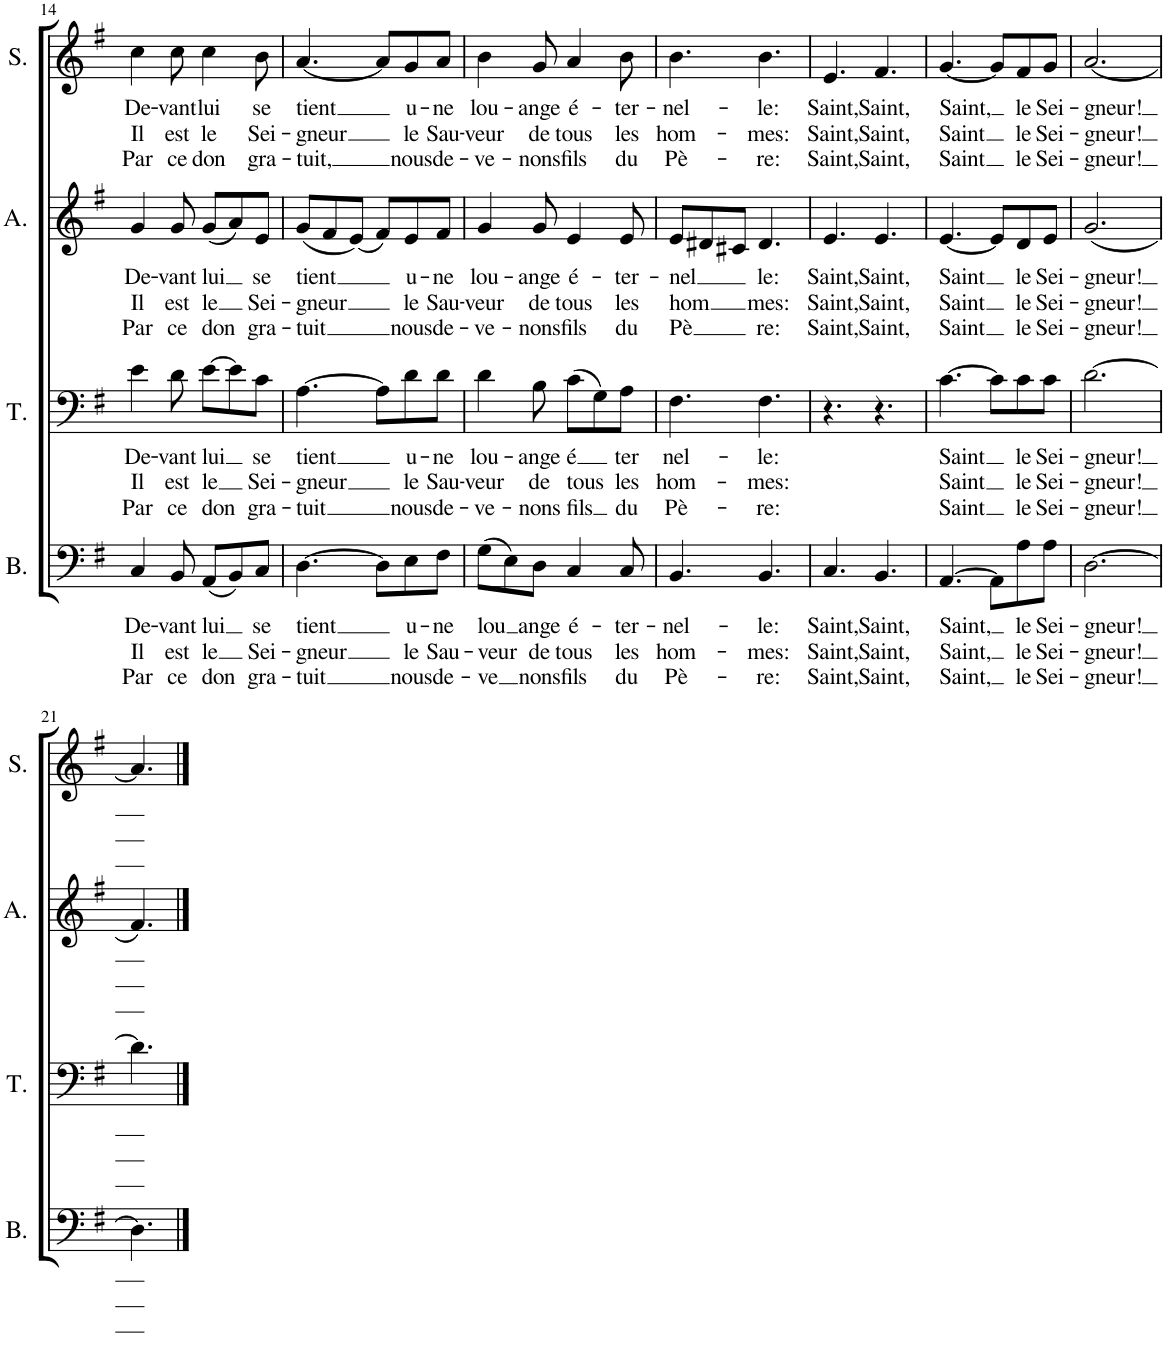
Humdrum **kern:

**kern	**text	**text	**text	**kern	**text	**text	**text	**kern	**text	**text	**text	**kern	**text	**text	**text
*part4	*part4	*part4	*part4	*part3	*part3	*part3	*part3	*part2	*part2	*part2	*part2	*part1	*part1	*part1	*part1
*staff4	*staff4	*staff4	*staff4	*staff3	*staff3	*staff3	*staff3	*staff2	*staff2	*staff2	*staff2	*staff1	*staff1	*staff1	*staff1
*I"Bass	*	*	*	*I"Tenor	*	*	*	*I"Alto	*	*	*	*I"Soprano	*	*	*
*I'B.	*	*	*	*I'T.	*	*	*	*I'A.	*	*	*	*I'S.	*	*	*
!!LO:PB:g=z
*clefF4	*	*	*	*clefF4	*	*	*	*clefG2	*	*	*	*clefG2	*	*	*
*k[f#]	*	*	*	*k[f#]	*	*	*	*k[f#]	*	*	*	*k[f#]	*	*	*
*M6/8	*	*	*	*M6/8	*	*	*	*M6/8	*	*	*	*M6/8	*	*	*
=14	=14	=14	=14	=14	=14	=14	=14	=14	=14	=14	=14	=14	=14	=14	=14
!	!LO:LY:b	!LO:LY:b	!LO:LY:b	!	!LO:LY:b	!LO:LY:b	!LO:LY:b	!	!LO:LY:b	!LO:LY:b	!LO:LY:b	!	!LO:LY:b	!LO:LY:b	!LO:LY:b
4C/	De-	Il	Par	4e\	De-	Il	Par	4g/	De-	Il	Par	4cc\	De-	Il	Par
!	!LO:LY:b	!LO:LY:b	!LO:LY:b	!	!LO:LY:b	!LO:LY:b	!LO:LY:b	!	!LO:LY:b	!LO:LY:b	!LO:LY:b	!	!LO:LY:b	!LO:LY:b	!LO:LY:b
8BB/	-vant	est	ce	8d\	-vant	est	ce	8g/	-vant	est	ce	8cc\	-vant	est	ce
!	!LO:LY:b	!LO:LY:b	!LO:LY:b	!	!LO:LY:b	!LO:LY:b	!LO:LY:b	!	!LO:LY:b	!LO:LY:b	!LO:LY:b	!	!LO:LY:b	!LO:LY:b	!LO:LY:b
(8AA/L	lui	le	don	[8e\L	lui	le	don	(8g/L	lui	le	don	4cc\	lui	le	don
8BB/)	.	.	.	8e\]	.	.	.	8a/)	.	.	.	.	.	.	.
!	!LO:LY:b	!LO:LY:b	!LO:LY:b	!	!LO:LY:b	!LO:LY:b	!LO:LY:b	!	!LO:LY:b	!LO:LY:b	!LO:LY:b	!	!LO:LY:b	!LO:LY:b	!LO:LY:b
8C/J	se	Sei-	gra-	8c\J	se	Sei-	gra-	8e/J	se	Sei-	gra-	8b\	se	Sei-	gra-
=15	=15	=15	=15	=15	=15	=15	=15	=15	=15	=15	=15	=15	=15	=15	=15
!	!LO:LY:b	!LO:LY:b	!LO:LY:b	!	!LO:LY:b	!LO:LY:b	!LO:LY:b	!	!LO:LY:b	!LO:LY:b	!LO:LY:b	!	!LO:LY:b	!LO:LY:b	!LO:LY:b
[4.D\	tient	-gneur	-tuit	[4.A\	tient	-gneur	-tuit	(8g/L	tient	-gneur	-tuit	[4.a/	tient	-gneur	-tuit,
.	.	.	.	.	.	.	.	8f#/	.	.	.	.	.	.	.
.	.	.	.	.	.	.	.	(8e/J)	.	.	.	.	.	.	.
8D\L]	.	.	.	8A\L]	.	.	.	8f#/L)	.	.	.	8a/L]	.	.	.
!	!LO:LY:b	!LO:LY:b	!LO:LY:b	!	!LO:LY:b	!LO:LY:b	!LO:LY:b	!	!LO:LY:b	!LO:LY:b	!LO:LY:b	!	!LO:LY:b	!LO:LY:b	!LO:LY:b
8E\	u-	le	nous	8d\	u-	le	nous	8e/	u-	le	nous	8g/	u-	le	nous
!	!LO:LY:b	!LO:LY:b	!LO:LY:b	!	!LO:LY:b	!LO:LY:b	!LO:LY:b	!	!LO:LY:b	!LO:LY:b	!LO:LY:b	!	!LO:LY:b	!LO:LY:b	!LO:LY:b
8F#\J	-ne	Sau-	de-	8d\J	-ne	Sau-	de-	8f#/J	-ne	Sau-	de-	8a/J	-ne	Sau-	de-
=16	=16	=16	=16	=16	=16	=16	=16	=16	=16	=16	=16	=16	=16	=16	=16
!	!LO:LY:b	!LO:LY:b	!LO:LY:b	!	!LO:LY:b	!LO:LY:b	!LO:LY:b	!	!LO:LY:b	!LO:LY:b	!LO:LY:b	!	!LO:LY:b	!LO:LY:b	!LO:LY:b
(8G\L	-lou	-veur	-ve	4d\	lou-	-veur	-ve-	4g/	lou-	-veur	-ve-	4b\	lou-	-veur	-ve-
8E\)	.	.	.	.	.	.	.	.	.	.	.	.	.	.	.
!	!LO:LY:b	!LO:LY:b	!LO:LY:b	!	!LO:LY:b	!LO:LY:b	!LO:LY:b	!	!LO:LY:b	!LO:LY:b	!LO:LY:b	!	!LO:LY:b	!LO:LY:b	!LO:LY:b
8D\J	ange	de	nons	8B\	-ange	de	-nons	8g/	-ange	de	-nons	8g/	-ange	de	-nons
!	!LO:LY:b	!LO:LY:b	!LO:LY:b	!	!LO:LY:b	!LO:LY:b	!LO:LY:b	!	!LO:LY:b	!LO:LY:b	!LO:LY:b	!	!LO:LY:b	!LO:LY:b	!LO:LY:b
4C/	é-	tous	fils	(8c\L	é	tous	-fils	4e/	é-	tous	fils	4a/	é-	tous	fils
.	.	.	.	8G\)	.	.	.	.	.	.	.	.	.	.	.
!	!LO:LY:b	!LO:LY:b	!LO:LY:b	!	!LO:LY:b	!LO:LY:b	!LO:LY:b	!	!LO:LY:b	!LO:LY:b	!LO:LY:b	!	!LO:LY:b	!LO:LY:b	!LO:LY:b
8C/	-ter-	les	du	8A\J	ter	les	du	8e/	-ter-	les	du	8b\	-ter-	les	du
=17	=17	=17	=17	=17	=17	=17	=17	=17	=17	=17	=17	=17	=17	=17	=17
!	!LO:LY:b	!LO:LY:b	!LO:LY:b	!	!LO:LY:b	!LO:LY:b	!LO:LY:b	!	!LO:LY:b	!LO:LY:b	!LO:LY:b	!	!LO:LY:b	!LO:LY:b	!LO:LY:b
4.BB/	-nel-	hom-	Pè-	4.F#\	nel-	hom-	Pè-	8e/L	-nel	hom	Pè	4.b\	-nel-	hom-	Pè-
.	.	.	.	.	.	.	.	8d#X/	.	.	.	.	.	.	.
.	.	.	.	.	.	.	.	8c#X/J	.	.	.	.	.	.	.
!	!LO:LY:b	!LO:LY:b	!LO:LY:b	!	!LO:LY:b	!LO:LY:b	!LO:LY:b	!	!LO:LY:b	!LO:LY:b	!LO:LY:b	!	!LO:LY:b	!LO:LY:b	!LO:LY:b
4.BB/	-le:	-mes:	-re:	4.F#\	-le:	-mes:	-re:	4.d#/	le:	mes:	re:	4.b\	-le:	-mes:	-re:
=18	=18	=18	=18	=18	=18	=18	=18	=18	=18	=18	=18	=18	=18	=18	=18
!	!LO:LY:b	!LO:LY:b	!LO:LY:b	!	!	!	!	!	!LO:LY:b	!LO:LY:b	!LO:LY:b	!	!LO:LY:b	!LO:LY:b	!LO:LY:b
4.C/	Saint,	Saint,	Saint,	4.r	.	.	.	4.e/	Saint,	Saint,	Saint,	4.e/	Saint,	Saint,	Saint,
!	!LO:LY:b	!LO:LY:b	!LO:LY:b	!	!	!	!	!	!LO:LY:b	!LO:LY:b	!LO:LY:b	!	!LO:LY:b	!LO:LY:b	!LO:LY:b
4.BB/	Saint,	Saint,	Saint,	4.r	.	.	.	4.e/	Saint,	Saint,	Saint,	4.f#/	Saint,	Saint,	Saint,
=19	=19	=19	=19	=19	=19	=19	=19	=19	=19	=19	=19	=19	=19	=19	=19
!	!LO:LY:b	!LO:LY:b	!LO:LY:b	!	!LO:LY:b	!LO:LY:b	!LO:LY:b	!	!LO:LY:b	!LO:LY:b	!LO:LY:b	!	!LO:LY:b	!LO:LY:b	!LO:LY:b
[4.AA/	Saint,	Saint,	Saint,	[4.c\	Saint	Saint	-Saint	[4.e/	Saint	Saint	Saint	[4.g/	Saint,	Saint	Saint
8AA\L]	.	.	.	8c\L]	.	.	.	8e/L]	.	.	.	8g/L]	.	.	.
!	!LO:LY:b	!LO:LY:b	!LO:LY:b	!	!LO:LY:b	!LO:LY:b	!LO:LY:b	!	!LO:LY:b	!LO:LY:b	!LO:LY:b	!	!LO:LY:b	!LO:LY:b	!LO:LY:b
8A\	le	le	le	8c\	le	le	le	8d/	le	le	le	8f#/	le	le	le
!	!LO:LY:b	!LO:LY:b	!LO:LY:b	!	!LO:LY:b	!LO:LY:b	!LO:LY:b	!	!LO:LY:b	!LO:LY:b	!LO:LY:b	!	!LO:LY:b	!LO:LY:b	!LO:LY:b
8A\J	Sei-	Sei-	Sei-	8c\J	Sei-	Sei-	Sei-	8e/J	Sei-	Sei-	Sei-	8g/J	Sei-	Sei-	Sei-
=20	=20	=20	=20	=20	=20	=20	=20	=20	=20	=20	=20	=20	=20	=20	=20
!	!LO:LY:b	!LO:LY:b	!LO:LY:b	!	!LO:LY:b	!LO:LY:b	!LO:LY:b	!	!LO:LY:b	!LO:LY:b	!LO:LY:b	!	!LO:LY:b	!LO:LY:b	!LO:LY:b
[2.D\	-gneur!	-gneur!	-gneur!	[2.d\	-gneur!	-gneur!	-gneur!	(2.g/	-gneur!	-gneur!	-gneur!	[2.a/	-gneur!	-gneur!	-gneur!
!!LO:LB:g=z
=21	=21	=21	=21	=21	=21	=21	=21	=21	=21	=21	=21	=21	=21	=21	=21
4.D\]	.	.	.	4.d\]	.	.	.	4.f#/)	.	.	.	4.a/]	.	.	.
==	==	==	==	==	==	==	==	==	==	==	==	==	==	==	==
*-	*-	*-	*-	*-	*-	*-	*-	*-	*-	*-	*-	*-	*-	*-	*-
